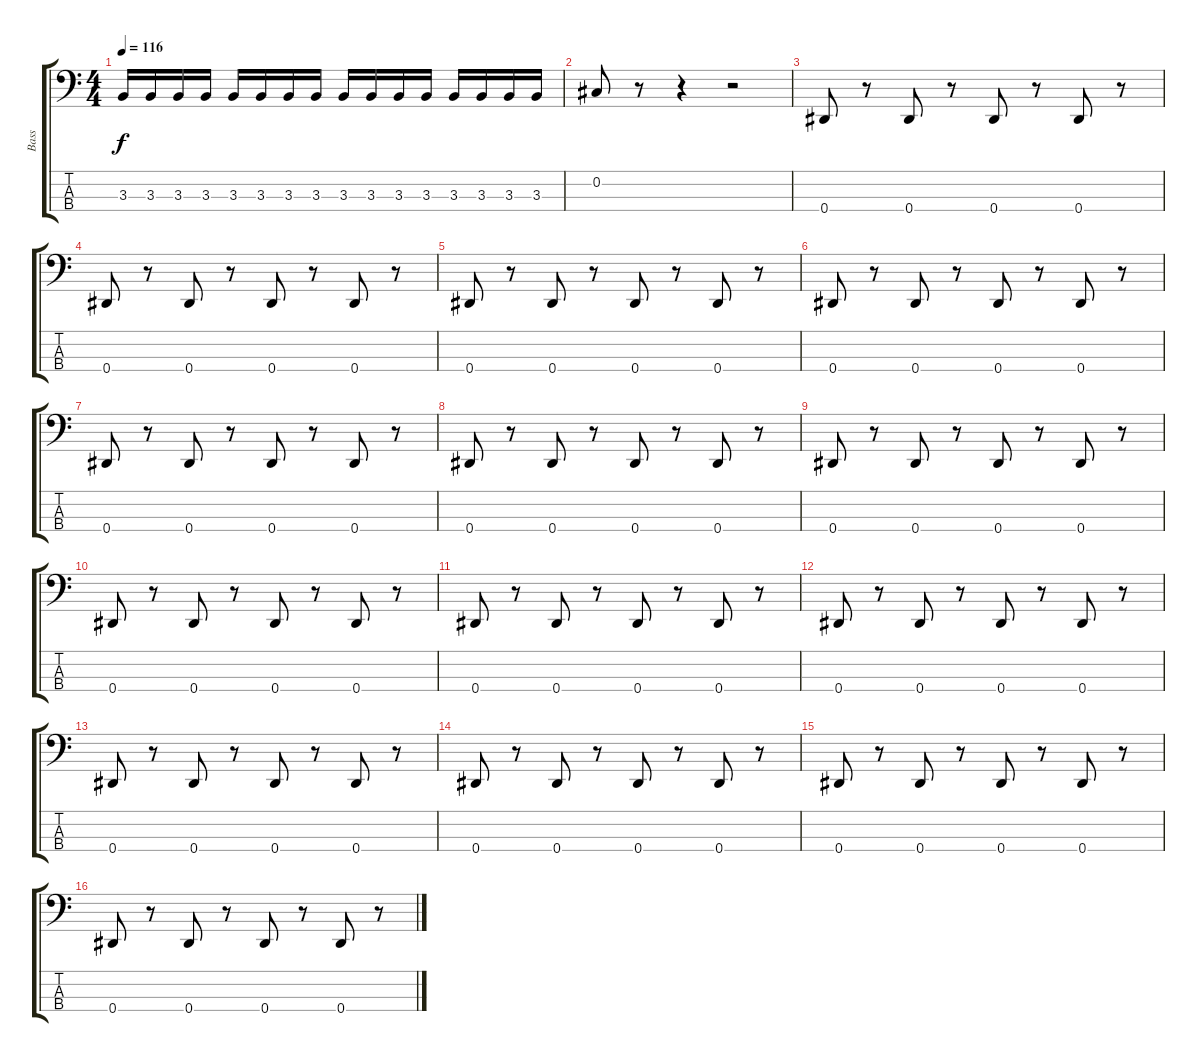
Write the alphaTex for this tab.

\track ("Bass" "Bass") {instrument electricbassfinger}
\staff {score tabs}
\tuning (Gb2 Db2 Ab1 Eb1) {hide}
\ts (4 4)
\tempo 116
\clef f4
\ks c
3.3.16{dy f} 3.3.16 3.3.16 3.3.16 3.3.16 3.3.16 3.3.16 3.3.16 3.3.16 3.3.16 3.3.16 3.3.16 3.3.16 3.3.16 3.3.16 3.3.16 |
0.2.8 r.8 r.4 r.2 |
0.4.8 r.8 0.4.8 r.8 0.4.8 r.8 0.4.8 r.8 |
0.4.8 r.8 0.4.8 r.8 0.4.8 r.8 0.4.8 r.8 |
0.4.8 r.8 0.4.8 r.8 0.4.8 r.8 0.4.8 r.8 |
0.4.8 r.8 0.4.8 r.8 0.4.8 r.8 0.4.8 r.8 |
0.4.8 r.8 0.4.8 r.8 0.4.8 r.8 0.4.8 r.8 |
0.4.8 r.8 0.4.8 r.8 0.4.8 r.8 0.4.8 r.8 |
0.4.8 r.8 0.4.8 r.8 0.4.8 r.8 0.4.8 r.8 |
0.4.8 r.8 0.4.8 r.8 0.4.8 r.8 0.4.8 r.8 |
0.4.8 r.8 0.4.8 r.8 0.4.8 r.8 0.4.8 r.8 |
0.4.8 r.8 0.4.8 r.8 0.4.8 r.8 0.4.8 r.8 |
0.4.8 r.8 0.4.8 r.8 0.4.8 r.8 0.4.8 r.8 |
0.4.8 r.8 0.4.8 r.8 0.4.8 r.8 0.4.8 r.8 |
0.4.8 r.8 0.4.8 r.8 0.4.8 r.8 0.4.8 r.8 |
0.4.8 r.8 0.4.8 r.8 0.4.8 r.8 0.4.8 r.8
